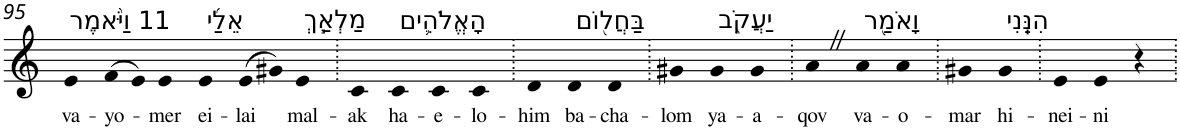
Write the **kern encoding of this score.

**kern	**text
*part1	*part1
*staff1	*staff1
*I"Piano	*
*I'Pno	*
!!LO:PB:g=z
*clefG2	*
*k[]	*
=95	=95
!LO:TX:a:t=11 וַיֹּ֨אמֶר	!
!	!LO:LY:b
4e	va-
!	!LO:LY:b
(>8f	-yo-
8e)	.
!	!LO:LY:b
4e	-mer
!LO:TX:a:t=אֵלַ֜י	!
!	!LO:LY:b
4e	ei-
!	!LO:LY:b
(>8e	-lai
8g#X)	.
!LO:TX:a:t=מַלְאַ֧ךְ	!
!	!LO:LY:b
4e	mal-
=96.	=96.
!	!LO:LY:b
4c	-ak
!LO:TX:a:t=הָאֱלֹהִ֛ים	!
!	!LO:LY:b
4c	ha-
!	!LO:LY:b
4c	-e-
!	!LO:LY:b
4c	-lo-
=97.	=97.
!	!LO:LY:b
4d	-him
!LO:TX:a:t=בַּחֲל֖וֹם	!
!	!LO:LY:b
4d	ba-
!	!LO:LY:b
4d	-cha-
=98.	=98.
!	!LO:LY:b
4g#X	-lom
!LO:TX:a:t=יַעֲקֹ֑ב	!
!	!LO:LY:b
4g#	ya-
!	!LO:LY:b
4g#	-a-
=99.	=99.
!	!LO:LY:b
4aZ	-qov
!LO:TX:a:t=וָאֹמַ֖ר	!
!	!LO:LY:b
4a	va-
!	!LO:LY:b
4a	-o-
=100.	=100.
!	!LO:LY:b
4g#X	-mar
!LO:TX:a:t=הִנֵּֽנִי	!
!	!LO:LY:b
4g#	hi-
=101.	=101.
!	!LO:LY:b
4e	-nei-
!	!LO:LY:b
4e	-ni
4r	.
=.	=.
*-	*-
